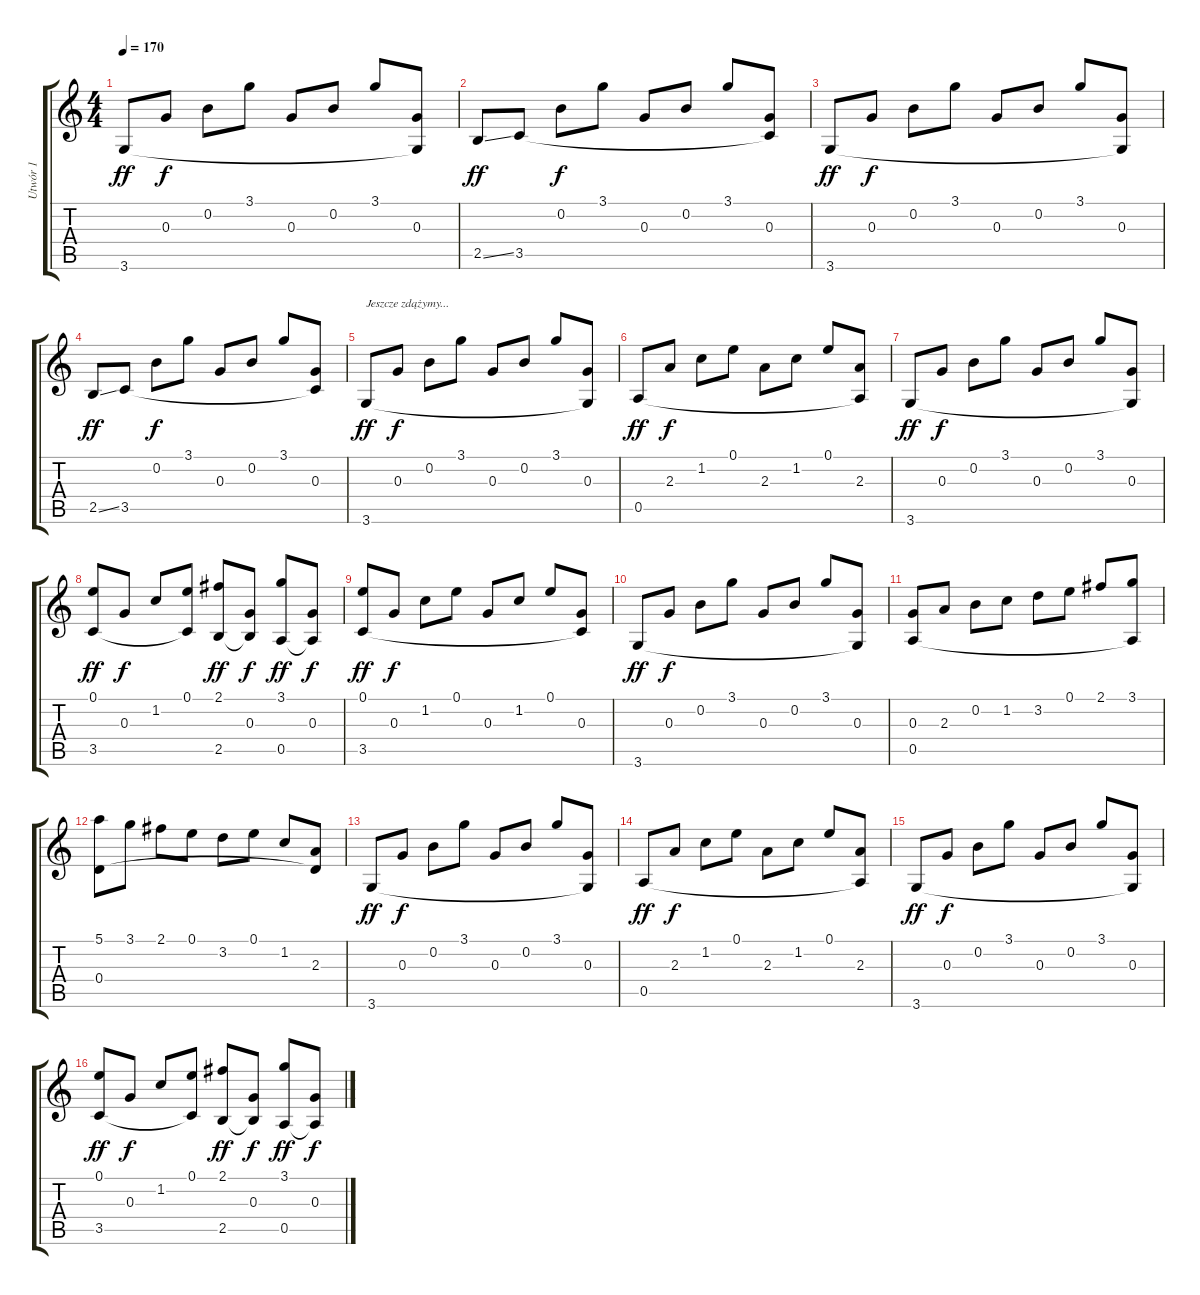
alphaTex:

\track ("Utwór 1" "Utwór 1") {instrument acousticguitarnylon}
\staff {score tabs}
\tuning (E4 B3 G3 D3 A2 E2) {hide}
\ts (4 4)
\tempo 170
\clef g2
\ks c
3.6.8{dy ff instrument acousticguitarnylon} 0.3.8{dy f} 0.2.8 3.1.8 0.3.8 0.2.8 3.1.8 (0.3 3.6{t}).8 |
2.5{ss}.8{dy ff} 3.5.8 0.2.8{dy f} 3.1.8 0.3.8 0.2.8 3.1.8 (0.3 3.5{t}).8 |
3.6.8{dy ff} 0.3.8{dy f} 0.2.8 3.1.8 0.3.8 0.2.8 3.1.8 (0.3 3.6{t}).8 |
2.5{ss}.8{dy ff} 3.5.8 0.2.8{dy f} 3.1.8 0.3.8 0.2.8 3.1.8 (0.3 3.5{t}).8 |
3.6.8{txt "Jeszcze zdążymy..." dy ff} 0.3.8{dy f} 0.2.8 3.1.8 0.3.8 0.2.8 3.1.8 (0.3 3.6{t}).8 |
0.5.8{dy ff} 2.3.8{dy f} 1.2.8 0.1.8 2.3.8 1.2.8 0.1.8 (2.3 0.5{t}).8 |
3.6.8{dy ff} 0.3.8{dy f} 0.2.8 3.1.8 0.3.8 0.2.8 3.1.8 (0.3 3.6{t}).8 |
(0.1 3.5).8{dy ff} 0.3.8{dy f} 1.2.8 (0.1 3.5{t}).8 (2.1 2.5).8{dy ff} (0.3 2.5{t}).8{dy f} (3.1 0.5).8{dy ff} (0.3 0.5{t}).8{dy f} |
(0.1 3.5).8{dy ff} 0.3.8{dy f} 1.2.8 0.1.8 0.3.8 1.2.8 0.1.8 (0.3 3.5{t}).8 |
3.6.8{dy ff} 0.3.8{dy f} 0.2.8 3.1.8 0.3.8 0.2.8 3.1.8 (0.3 3.6{t}).8 |
(0.3 0.5).8 2.3.8 0.2.8 1.2.8 3.2.8 0.1.8 2.1.8 (3.1 0.5{t}).8 |
(5.1 0.4).8 3.1.8 2.1.8 0.1.8 3.2.8 0.1.8 1.2.8 (2.3 0.4{t}).8 |
3.6.8{dy ff} 0.3.8{dy f} 0.2.8 3.1.8 0.3.8 0.2.8 3.1.8 (0.3 3.6{t}).8 |
0.5.8{dy ff} 2.3.8{dy f} 1.2.8 0.1.8 2.3.8 1.2.8 0.1.8 (2.3 0.5{t}).8 |
3.6.8{dy ff} 0.3.8{dy f} 0.2.8 3.1.8 0.3.8 0.2.8 3.1.8 (0.3 3.6{t}).8 |
(0.1 3.5).8{dy ff} 0.3.8{dy f} 1.2.8 (0.1 3.5{t}).8 (2.1 2.5).8{dy ff} (0.3 2.5{t}).8{dy f} (3.1 0.5).8{dy ff} (0.3 0.5{t}).8{dy f}
